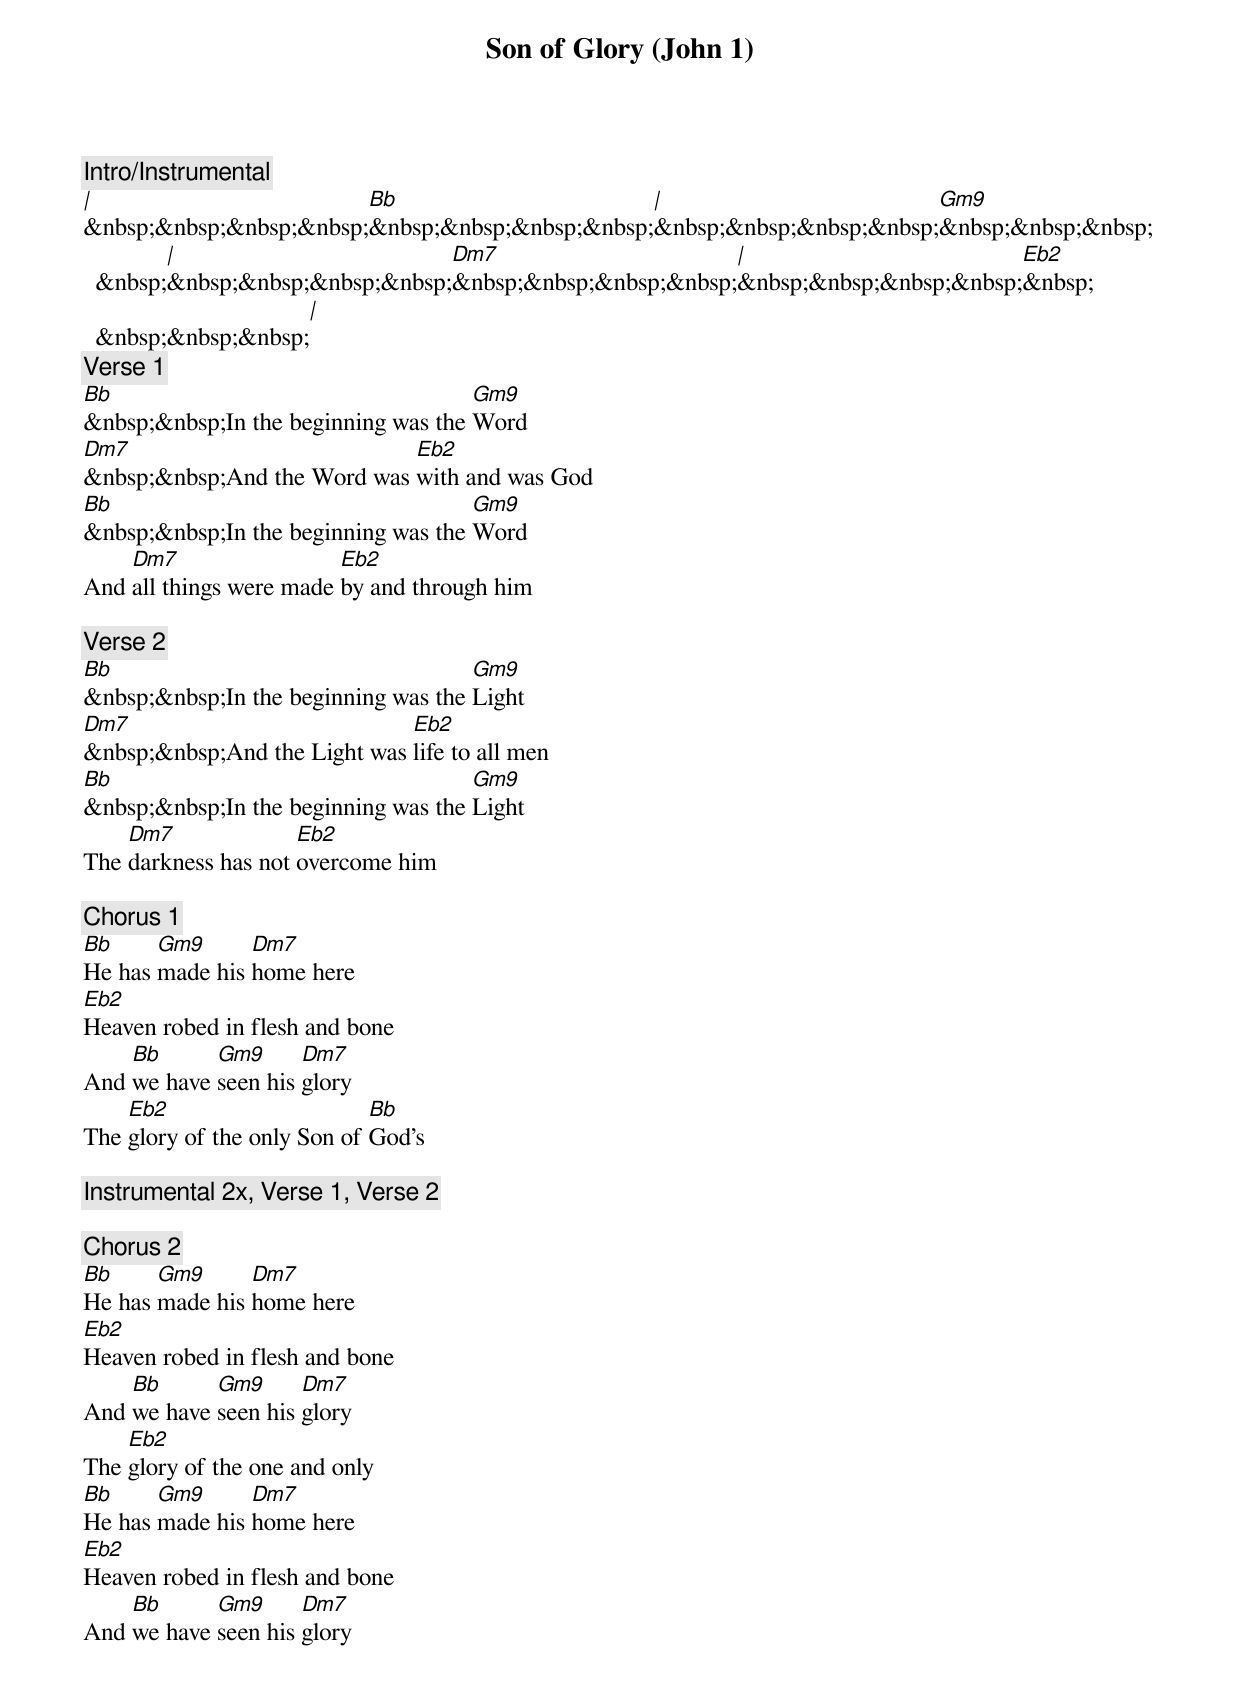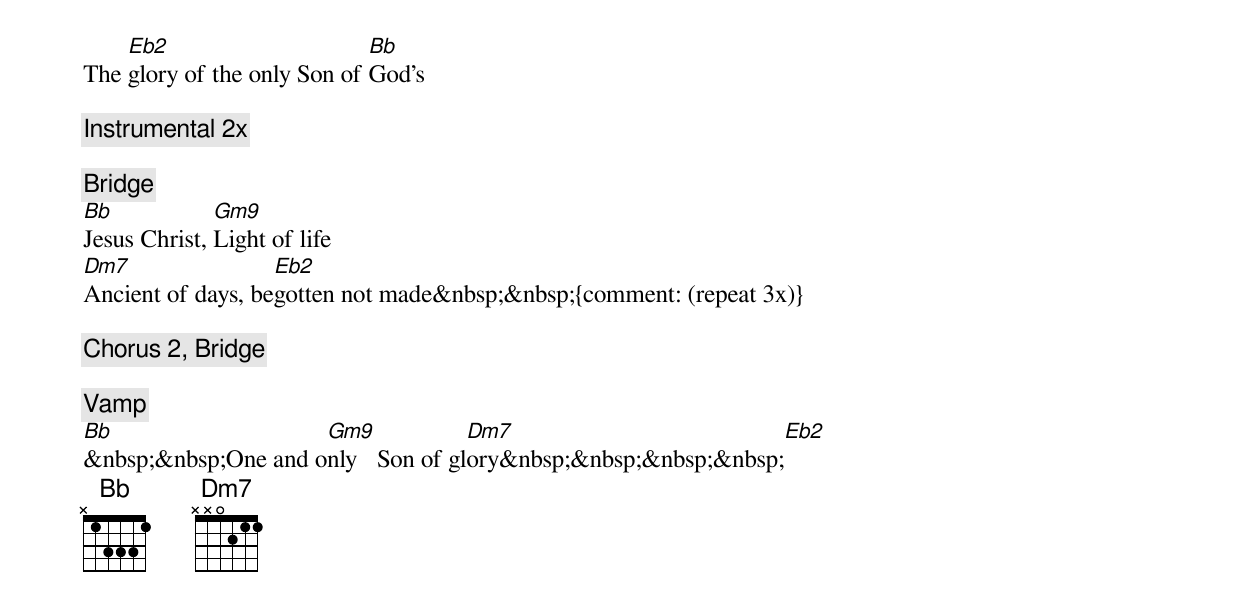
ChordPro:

{title: Son of Glory (John 1)}
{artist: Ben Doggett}
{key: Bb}
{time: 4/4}
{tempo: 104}
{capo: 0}

{comment: Intro/Instrumental}
[|]&nbsp;&nbsp;[]&nbsp;&nbsp;[Bb]&nbsp;&nbsp;[]&nbsp;&nbsp;[|]&nbsp;&nbsp;[]&nbsp;&nbsp;[Gm9]&nbsp;&nbsp;[]&nbsp;&nbsp;[|]&nbsp;&nbsp;[]&nbsp;&nbsp;[Dm7]&nbsp;&nbsp;[]&nbsp;&nbsp;[|]&nbsp;&nbsp;[]&nbsp;&nbsp;[Eb2]&nbsp;&nbsp;[]&nbsp;&nbsp;[|]
{comment: Verse 1}
[Bb]&nbsp;&nbsp;[]In the beginning was the [Gm9]Word
[Dm7]&nbsp;&nbsp;[]And the Word was [Eb2]with and was God
[Bb]&nbsp;&nbsp;[]In the beginning was the [Gm9]Word
And [Dm7]all things were made [Eb2]by and through him

{comment: Verse 2}
[Bb]&nbsp;&nbsp;[]In the beginning was the [Gm9]Light
[Dm7]&nbsp;&nbsp;[]And the Light was [Eb2]life to all men
[Bb]&nbsp;&nbsp;[]In the beginning was the [Gm9]Light
The [Dm7]darkness has not [Eb2]overcome him

{comment: Chorus 1}
[Bb]He has [Gm9]made his [Dm7]home here
[Eb2]Heaven robed in flesh and bone
And [Bb]we have [Gm9]seen his [Dm7]glory
The [Eb2]glory of the only Son of [Bb]God’s

{comment: Instrumental 2x, Verse 1, Verse 2}

{comment: Chorus 2}
[Bb]He has [Gm9]made his [Dm7]home here
[Eb2]Heaven robed in flesh and bone
And [Bb]we have [Gm9]seen his [Dm7]glory
The [Eb2]glory of the one and only
[Bb]He has [Gm9]made his [Dm7]home here
[Eb2]Heaven robed in flesh and bone
And [Bb]we have [Gm9]seen his [Dm7]glory
The [Eb2]glory of the only Son of [Bb]God’s

{comment: Instrumental 2x}

{comment: Bridge}
[Bb]Jesus Christ, [Gm9]Light of life
[Dm7]Ancient of days, be[Eb2]gotten not made&nbsp;&nbsp;{comment: (repeat 3x)}

{comment: Chorus 2, Bridge}

{comment: Vamp}
[Bb]&nbsp;&nbsp;[]One and o[Gm9]nly []Son of gl[Dm7]ory&nbsp;&nbsp;[]&nbsp;&nbsp;[Eb2]
